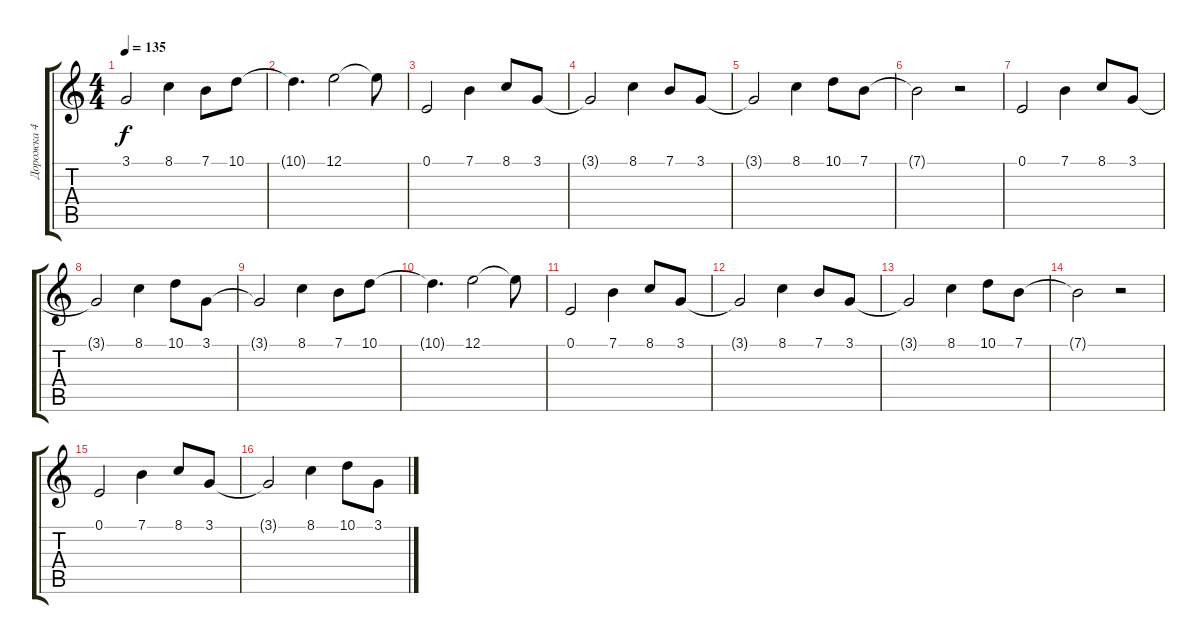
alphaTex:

\track ("Дорожка 4" "Дорожка 4") {instrument pad3polysynth}
\staff {score tabs}
\tuning (E4 B3 G3 D3 A2 E2) {hide}
\ts (4 4)
\tempo 135
\clef g2
\ks c
3.1{t}.2{dy f} 8.1.4 7.1.8 10.1.8 |
10.1{t}.4{d} 12.1.2 12.1{t}.8 |
0.1.2 7.1.4 8.1.8 3.1.8 |
3.1{t}.2 8.1.4 7.1.8 3.1.8 |
3.1{t}.2 8.1.4 10.1.8 7.1.8 |
7.1{t}.2 r.2 |
0.1.2 7.1.4 8.1.8 3.1.8 |
3.1{t}.2 8.1.4 10.1.8 3.1.8 |
3.1{t}.2 8.1.4 7.1.8 10.1.8 |
10.1{t}.4{d} 12.1.2 12.1{t}.8 |
0.1.2{volume 11} 7.1.4 8.1.8 3.1.8 |
3.1{t}.2 8.1.4 7.1.8 3.1.8 |
3.1{t}.2 8.1.4 10.1.8 7.1.8 |
7.1{t}.2 r.2 |
0.1.2 7.1.4 8.1.8 3.1.8 |
3.1{t}.2 8.1.4 10.1.8 3.1.8
